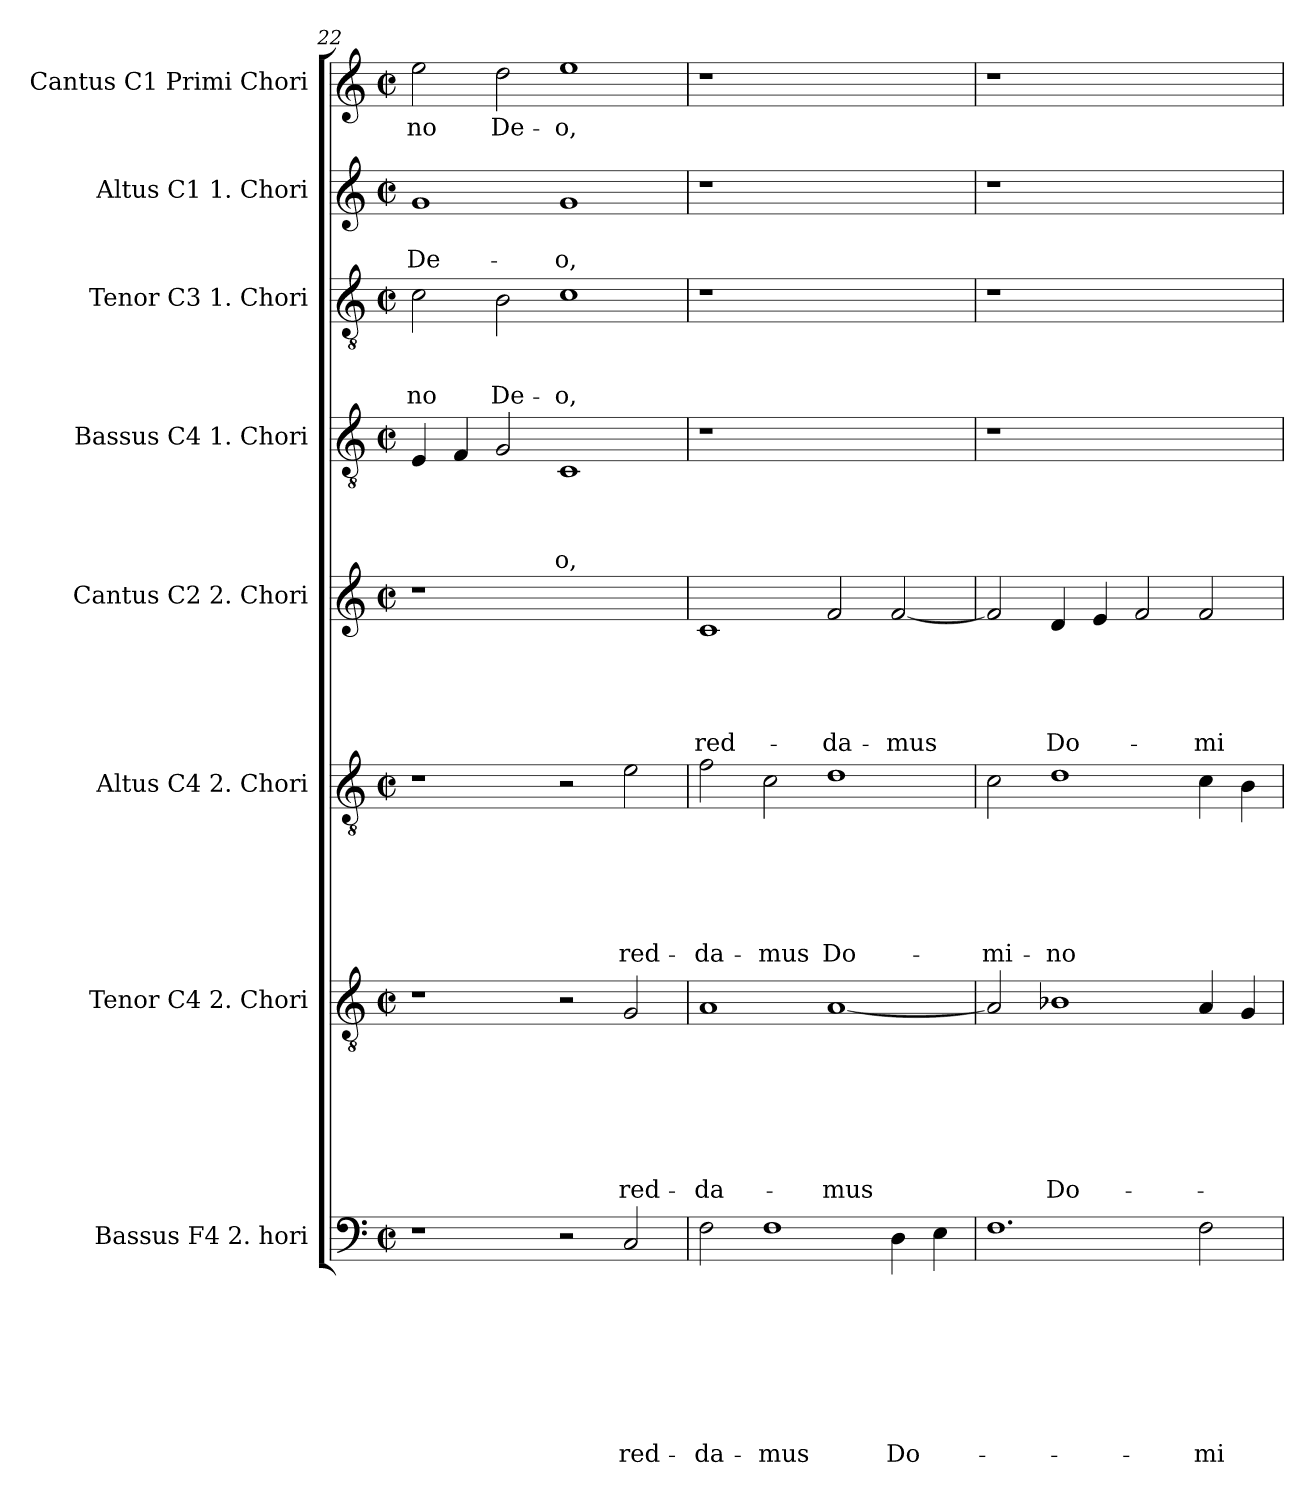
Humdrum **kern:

**kern	**text	**text	**text	**text	**text	**text	**text	**text	**kern	**text	**text	**text	**text	**text	**text	**text	**kern	**text	**text	**text	**text	**text	**text	**kern	**text	**text	**text	**text	**text	**kern	**text	**text	**text	**text	**kern	**text	**text	**text	**kern	**text	**text	**kern	**text
*part8	*part8	*part8	*part8	*part8	*part8	*part8	*part8	*part8	*part7	*part7	*part7	*part7	*part7	*part7	*part7	*part7	*part6	*part6	*part6	*part6	*part6	*part6	*part6	*part5	*part5	*part5	*part5	*part5	*part5	*part4	*part4	*part4	*part4	*part4	*part3	*part3	*part3	*part3	*part2	*part2	*part2	*part1	*part1
*staff8	*staff8	*staff8	*staff8	*staff8	*staff8	*staff8	*staff8	*staff8	*staff7	*staff7	*staff7	*staff7	*staff7	*staff7	*staff7	*staff7	*staff6	*staff6	*staff6	*staff6	*staff6	*staff6	*staff6	*staff5	*staff5	*staff5	*staff5	*staff5	*staff5	*staff4	*staff4	*staff4	*staff4	*staff4	*staff3	*staff3	*staff3	*staff3	*staff2	*staff2	*staff2	*staff1	*staff1
*I"Bassus F4 2. hori	*	*	*	*	*	*	*	*	*I"Tenor C4 2. Chori	*	*	*	*	*	*	*	*I"Altus C4 2. Chori	*	*	*	*	*	*	*I"Cantus C2 2. Chori	*	*	*	*	*	*I"Bassus C4 1. Chori	*	*	*	*	*I"Tenor C3 1. Chori	*	*	*	*I"Altus C1 1. Chori	*	*	*I"Cantus C1 Primi Chori	*
*clefF4	*	*	*	*	*	*	*	*	*clefGv2	*	*	*	*	*	*	*	*clefGv2	*	*	*	*	*	*	*clefG2	*	*	*	*	*	*clefGv2	*	*	*	*	*clefGv2	*	*	*	*clefG2	*	*	*clefG2	*
*k[]	*	*	*	*	*	*	*	*	*k[]	*	*	*	*	*	*	*	*k[]	*	*	*	*	*	*	*k[]	*	*	*	*	*	*k[]	*	*	*	*	*k[]	*	*	*	*k[]	*	*	*k[]	*
*C:	*	*	*	*	*	*	*	*	*C:	*	*	*	*	*	*	*	*C:	*	*	*	*	*	*	*C:	*	*	*	*	*	*C:	*	*	*	*	*C:	*	*	*	*C:	*	*	*C:	*
*M2/2	*	*	*	*	*	*	*	*	*M2/2	*	*	*	*	*	*	*	*M2/2	*	*	*	*	*	*	*M2/2	*	*	*	*	*	*M2/2	*	*	*	*	*M2/2	*	*	*	*M2/2	*	*	*M2/2	*
*met(c|)	*	*	*	*	*	*	*	*	*met(c|)	*	*	*	*	*	*	*	*met(c|)	*	*	*	*	*	*	*met(c|)	*	*	*	*	*	*met(c|)	*	*	*	*	*met(c|)	*	*	*	*met(c|)	*	*	*met(c|)	*
=22	=22	=22	=22	=22	=22	=22	=22	=22	=22	=22	=22	=22	=22	=22	=22	=22	=22	=22	=22	=22	=22	=22	=22	=22	=22	=22	=22	=22	=22	=22	=22	=22	=22	=22	=22	=22	=22	=22	=22	=22	=22	=22	=22
1r	.	.	.	.	.	.	.	.	1r	.	.	.	.	.	.	.	1r	.	.	.	.	.	.	1r	.	.	.	.	.	4E/	.	.	.	.	2c\	.	.	-no	1g	.	De-	2ee\	-no
.	.	.	.	.	.	.	.	.	.	.	.	.	.	.	.	.	.	.	.	.	.	.	.	.	.	.	.	.	.	4F/	.	.	.	.	.	.	.	.	.	.	.	.	.
.	.	.	.	.	.	.	.	.	.	.	.	.	.	.	.	.	.	.	.	.	.	.	.	.	.	.	.	.	.	2G/	.	.	.	.	2B\	.	.	De-	.	.	.	2dd\	De-
2r	.	.	.	.	.	.	.	.	2r	.	.	.	.	.	.	.	2r	.	.	.	.	.	.	1ryy	.	.	.	.	.	1C	.	.	.	-o,	1c	.	.	-o,	1g	.	-o,	1ee	-o,
2C/	.	.	.	.	.	.	.	red-	2G/	.	.	.	.	.	.	red-	2e\	.	.	.	.	.	red-	.	.	.	.	.	.	.	.	.	.	.	.	.	.	.	.	.	.	.	.
=23	=23	=23	=23	=23	=23	=23	=23	=23	=23	=23	=23	=23	=23	=23	=23	=23	=23	=23	=23	=23	=23	=23	=23	=23	=23	=23	=23	=23	=23	=23	=23	=23	=23	=23	=23	=23	=23	=23	=23	=23	=23	=23	=23
2F\	.	.	.	.	.	.	.	-da-	1A	.	.	.	.	.	.	-da-	2f\	.	.	.	.	.	-da-	1c	.	.	.	.	red-	1r	.	.	.	.	1r	.	.	.	1r	.	.	1r	.
1F	.	.	.	.	.	.	.	-mus	.	.	.	.	.	.	.	.	2c\	.	.	.	.	.	-mus	.	.	.	.	.	.	.	.	.	.	.	.	.	.	.	.	.	.	.	.
.	.	.	.	.	.	.	.	.	[1A	.	.	.	.	.	.	-mus	1d	.	.	.	.	.	Do-	2f/	.	.	.	.	-da-	1ryy	.	.	.	.	1ryy	.	.	.	1ryy	.	.	1ryy	.
4D\	.	.	.	.	.	.	.	Do-	.	.	.	.	.	.	.	.	.	.	.	.	.	.	.	[2f/	.	.	.	.	-mus	.	.	.	.	.	.	.	.	.	.	.	.	.	.
4E\	.	.	.	.	.	.	.	.	.	.	.	.	.	.	.	.	.	.	.	.	.	.	.	.	.	.	.	.	.	.	.	.	.	.	.	.	.	.	.	.	.	.	.
=24	=24	=24	=24	=24	=24	=24	=24	=24	=24	=24	=24	=24	=24	=24	=24	=24	=24	=24	=24	=24	=24	=24	=24	=24	=24	=24	=24	=24	=24	=24	=24	=24	=24	=24	=24	=24	=24	=24	=24	=24	=24	=24	=24
1.F	.	.	.	.	.	.	.	.	2A/]	.	.	.	.	.	.	.	2c\	.	.	.	.	.	-mi-	2f/]	.	.	.	.	.	1r	.	.	.	.	1r	.	.	.	1r	.	.	1r	.
.	.	.	.	.	.	.	.	.	1B-X	.	.	.	.	.	.	Do-	1d	.	.	.	.	.	-no	4d/	.	.	.	.	Do-	.	.	.	.	.	.	.	.	.	.	.	.	.	.
.	.	.	.	.	.	.	.	.	.	.	.	.	.	.	.	.	.	.	.	.	.	.	.	4e/	.	.	.	.	.	.	.	.	.	.	.	.	.	.	.	.	.	.	.
.	.	.	.	.	.	.	.	.	.	.	.	.	.	.	.	.	.	.	.	.	.	.	.	2f/	.	.	.	.	.	1ryy	.	.	.	.	1ryy	.	.	.	1ryy	.	.	1ryy	.
2F\	.	.	.	.	.	.	.	-mi-	4A/	.	.	.	.	.	.	.	4c\	.	.	.	.	.	.	2f/	.	.	.	.	-mi-	.	.	.	.	.	.	.	.	.	.	.	.	.	.
.	.	.	.	.	.	.	.	.	4G/	.	.	.	.	.	.	.	4B\	.	.	.	.	.	.	.	.	.	.	.	.	.	.	.	.	.	.	.	.	.	.	.	.	.	.
=	=	=	=	=	=	=	=	=	=	=	=	=	=	=	=	=	=	=	=	=	=	=	=	=	=	=	=	=	=	=	=	=	=	=	=	=	=	=	=	=	=	=	=
*-	*-	*-	*-	*-	*-	*-	*-	*-	*-	*-	*-	*-	*-	*-	*-	*-	*-	*-	*-	*-	*-	*-	*-	*-	*-	*-	*-	*-	*-	*-	*-	*-	*-	*-	*-	*-	*-	*-	*-	*-	*-	*-	*-
